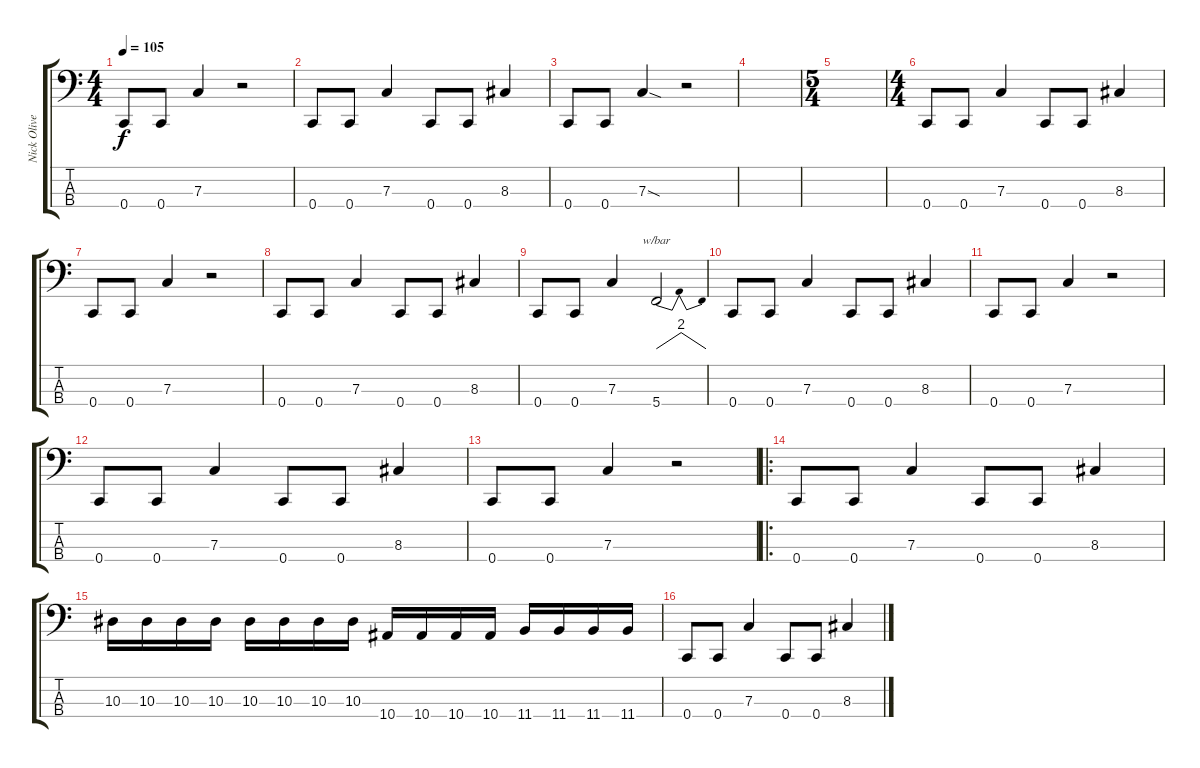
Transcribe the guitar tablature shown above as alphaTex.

\track ("Nick Oliveri" "Nick Olive") {instrument electricbasspick}
\staff {score tabs}
\tuning (Eb2 Bb1 F1 C1) {hide}
\ts (4 4)
\tempo 105
\clef f4
\ks c
0.4.8{dy f} 0.4.8 7.3.4 r.2 |
0.4.8 0.4.8 7.3.4 0.4.8 0.4.8 8.3.4 |
0.4.8 0.4.8 7.3{sod}.4 r.2 |
|
\ts (5 4)
|
\ts (4 4)
0.4.8 0.4.8 7.3.4 0.4.8 0.4.8 8.3.4 |
0.4.8 0.4.8 7.3.4 r.2 |
0.4.8 0.4.8 7.3.4 0.4.8 0.4.8 8.3.4 |
0.4.8 0.4.8 7.3.4 5.4.2{tbe (dip default 0 0 30 8 60 0)} |
0.4.8 0.4.8 7.3.4 0.4.8 0.4.8 8.3.4 |
0.4.8 0.4.8 7.3.4 r.2 |
0.4.8 0.4.8 7.3.4 0.4.8 0.4.8 8.3.4 |
0.4.8 0.4.8 7.3.4 r.2 |
\ro
0.4.8 0.4.8 7.3.4 0.4.8 0.4.8 8.3.4 |
10.3.16 10.3.16 10.3.16 10.3.16 10.3.16 10.3.16 10.3.16 10.3.16 10.4.16 10.4.16 10.4.16 10.4.16 11.4.16 11.4.16 11.4.16 11.4.16 |
0.4.8 0.4.8 7.3.4 0.4.8 0.4.8 8.3.4
